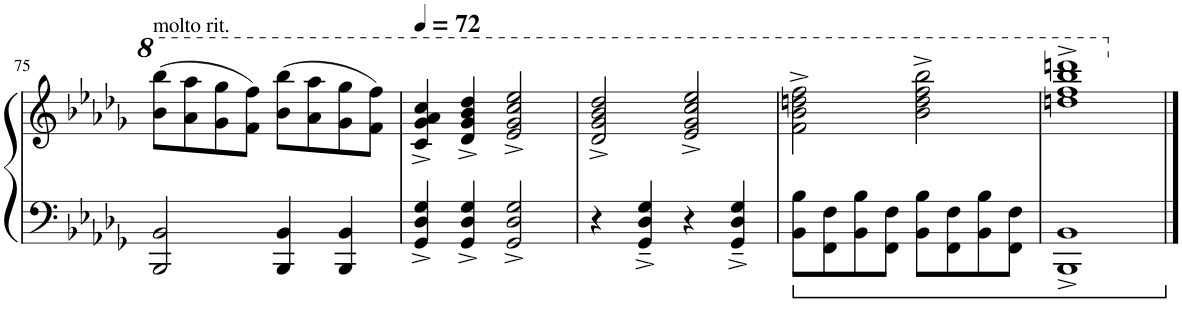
**kern	**kern
*part1	*part1
*staff2	*staff1
*I"Piano	*
*I'Pno.	*
!!LO:PB:g=z
*clefF4	*clefG2
*k[b-e-a-d-g-]	*k[b-e-a-d-g-]
*M4/4	*M4/4
=75	=75
!	!LO:TX:a:t=molto rit.
2BBB-/ 2BB-/	(8bb-\ 8bbb-\L
.	8aa-\ 8aaa-\
.	8gg-\ 8ggg-\
.	8ff\ 8fff\J)
4BBB-/ 4BB-/	(8bb-\ 8bbb-\L
.	8aa-\ 8aaa-\
4BBB-/ 4BB-/	8gg-\ 8ggg-\
.	8ff\ 8fff\J)
=76	=76
*	*MM72
4GG-/^ 4D-/^ 4G-/^	4cc/^ 4gg-/^ 4aa-/^ 4ccc/^
4GG-/^ 4D-/^ 4G-/^	4dd-/^ 4gg-/^ 4bb-/^ 4ddd-/^
2GG-/^ 2D-/^ 2G-/^	2ee-/^ 2gg-/^ 2ccc/^ 2eee-/^
=77	=77
4r	2dd-/^ 2gg-/^ 2bb-/^ 2ddd-/^
4GG-/~^ 4D-/~^ 4G-/~^	.
4r	2ee-/^ 2gg-/^ 2ccc/^ 2eee-/^
4GG-/~^ 4D-/~^ 4G-/~^	.
=78	=78
8BB-\ 8B-\L	2ff\^ 2bb-\^ 2dddn\^ 2fff\^
8FF\ 8F\	.
8BB-\ 8B-\	.
8FF\ 8F\J	.
8BB-\ 8B-\L	2bb-\^ 2ddd\^ 2fff\^ 2bbb-\^
8FF\ 8F\	.
8BB-\ 8B-\	.
8FF\ 8F\J	.
=79	=79
1BBB-^ 1BB-^	1dddn^ 1fff^ 1bbb-^ 1ddddn^
==	==
*-	*-
